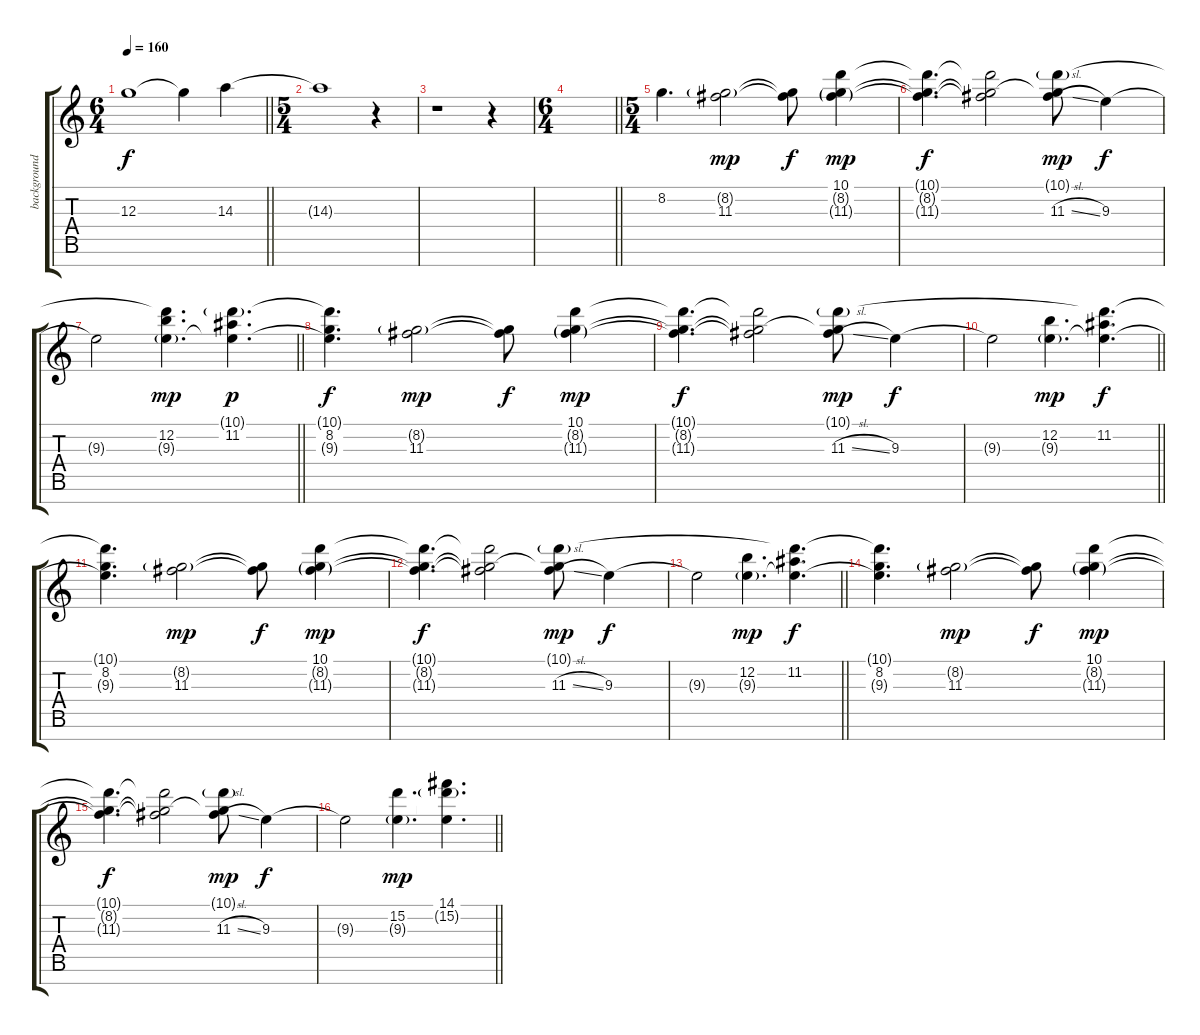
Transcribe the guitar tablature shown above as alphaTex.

\track ("background" "background") {instrument acousticguitarsteel}
\staff {score tabs}
\tuning (E4 B3 G3 D3 A2 E2 B1) {hide}
\ts (6 4)
\tempo 160
\clef g2
\barLineRight lightlight
\ks c
12.3{t}.1{dy f} 12.3{t}.4 14.3.4 |
\ts (5 4)
\section ("" "")
14.3{t}.1 r.4 |
r.1 r.4 |
\ts (6 4)
\barLineRight lightlight
|
\ts (5 4)
\section ("" "")
8.2.4{d volume 8} (8.2{g} 11.3).2{dy mp} (8.2{t} 11.3{t}).8{dy f} (10.1 8.2{g} 11.3{g}).4{dy mp} |
(10.1{t} 8.2{t} 11.3{t}).4{d dy f} (10.1{t} 8.2{t} 11.3{t}).2 (10.1{g} 8.2{t} 11.3{sl}).8{dy mp} 9.3.4{dy f} |
\barLineRight lightlight
9.3{t}.2 (10.1{t} 12.2 9.3{g}).4{d dy mp} (10.1{g} 11.2 9.3{t}).4{d dy p} |
(10.1{t} 8.2 9.3{t}).4{d dy f} (8.2{g} 11.3).2{dy mp} (8.2{t} 11.3{t}).8{dy f} (10.1 8.2{g} 11.3{g}).4{dy mp} |
(10.1{t} 8.2{t} 11.3{t}).4{d dy f} (10.1{t} 8.2{t} 11.3{t}).2 (10.1{g} 8.2{t} 11.3{sl}).8{dy mp} 9.3.4{dy f} |
\barLineRight lightlight
9.3{t}.2 (12.2 9.3{g}).4{d dy mp} (10.1{t} 11.2 9.3{t}).4{d dy f} |
(10.1{t} 8.2 9.3{t}).4{d} (8.2{g} 11.3).2{dy mp} (8.2{t} 11.3{t}).8{dy f} (10.1 8.2{g} 11.3{g}).4{dy mp} |
(10.1{t} 8.2{t} 11.3{t}).4{d dy f} (10.1{t} 8.2{t} 11.3{t}).2 (10.1{g} 8.2{t} 11.3{sl}).8{dy mp} 9.3.4{dy f} |
\barLineRight lightlight
9.3{t}.2 (12.2 9.3{g}).4{d dy mp} (10.1{t} 11.2 9.3{t}).4{d dy f} |
(10.1{t} 8.2 9.3{t}).4{d} (8.2{g} 11.3).2{dy mp} (8.2{t} 11.3{t}).8{dy f} (10.1 8.2{g} 11.3{g}).4{dy mp} |
(10.1{t} 8.2{t} 11.3{t}).4{d dy f} (10.1{t} 8.2{t} 11.3{t}).2 (10.1{g} 8.2{t} 11.3{sl}).8{dy mp} 9.3.4{dy f} |
\barLineRight lightlight
9.3{t}.2 (15.2 9.3{g}).4{d dy mp} (14.1 15.2{g} 9.3{t}).4{d}
